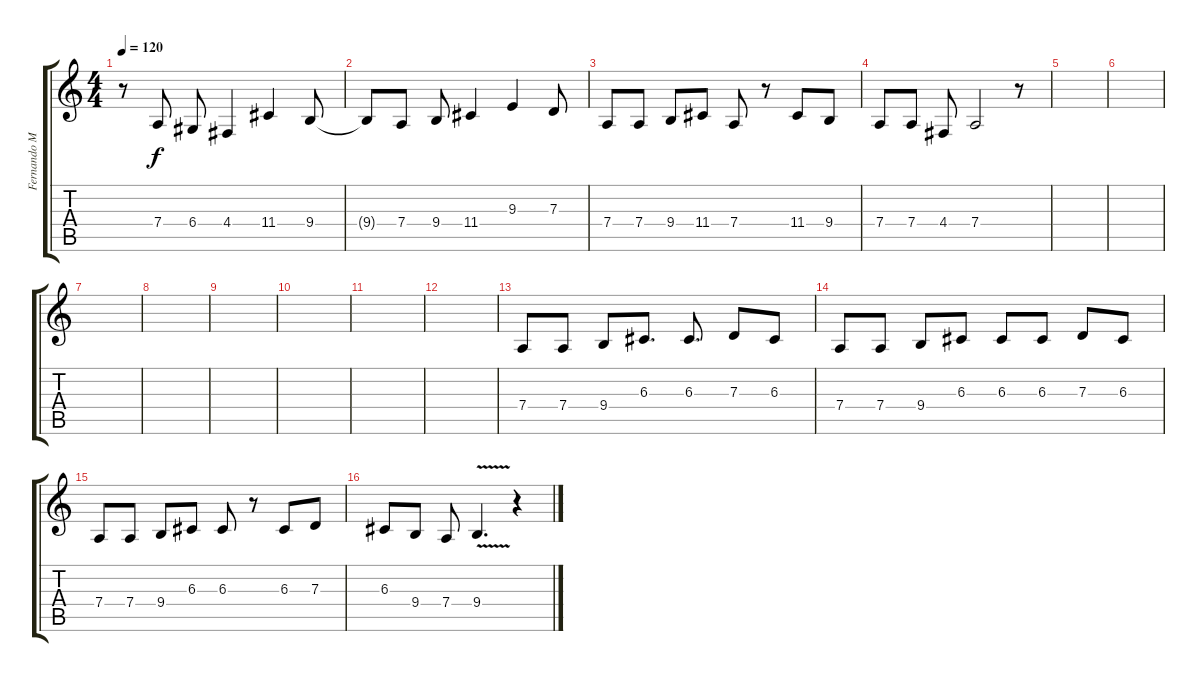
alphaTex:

\track ("Fernando Madina (Voz)" "Fernando M") {instrument viola}
\staff {score tabs}
\tuning (E4 B3 G3 D3 A2 E2) {hide}
\ts (4 4)
\tempo 120
\clef g2
\ks c
r.8{dy f} 7.4.8 6.4.8 4.4.4 11.4.4 9.4.8 |
9.4{t}.8 7.4.8 9.4.8 11.4.4 9.3.4 7.3.8 |
7.4.8 7.4.8 9.4.8 11.4.8 7.4.8 r.8 11.4.8 9.4.8 |
7.4.8 7.4.8 4.4.8 7.4.2 r.8 |
|
|
|
|
|
|
|
|
7.4.8 7.4.8 9.4.8 6.3.8{d} 6.3.8{d} 7.3.8 6.3.8 |
7.4.8 7.4.8 9.4.8 6.3.8 6.3.8 6.3.8 7.3.8 6.3.8 |
7.4.8 7.4.8 9.4.8 6.3.8 6.3.8 r.8 6.3.8 7.3.8 |
6.3.8 9.4.8 7.4.8 9.4{v}.4{d} r.4
